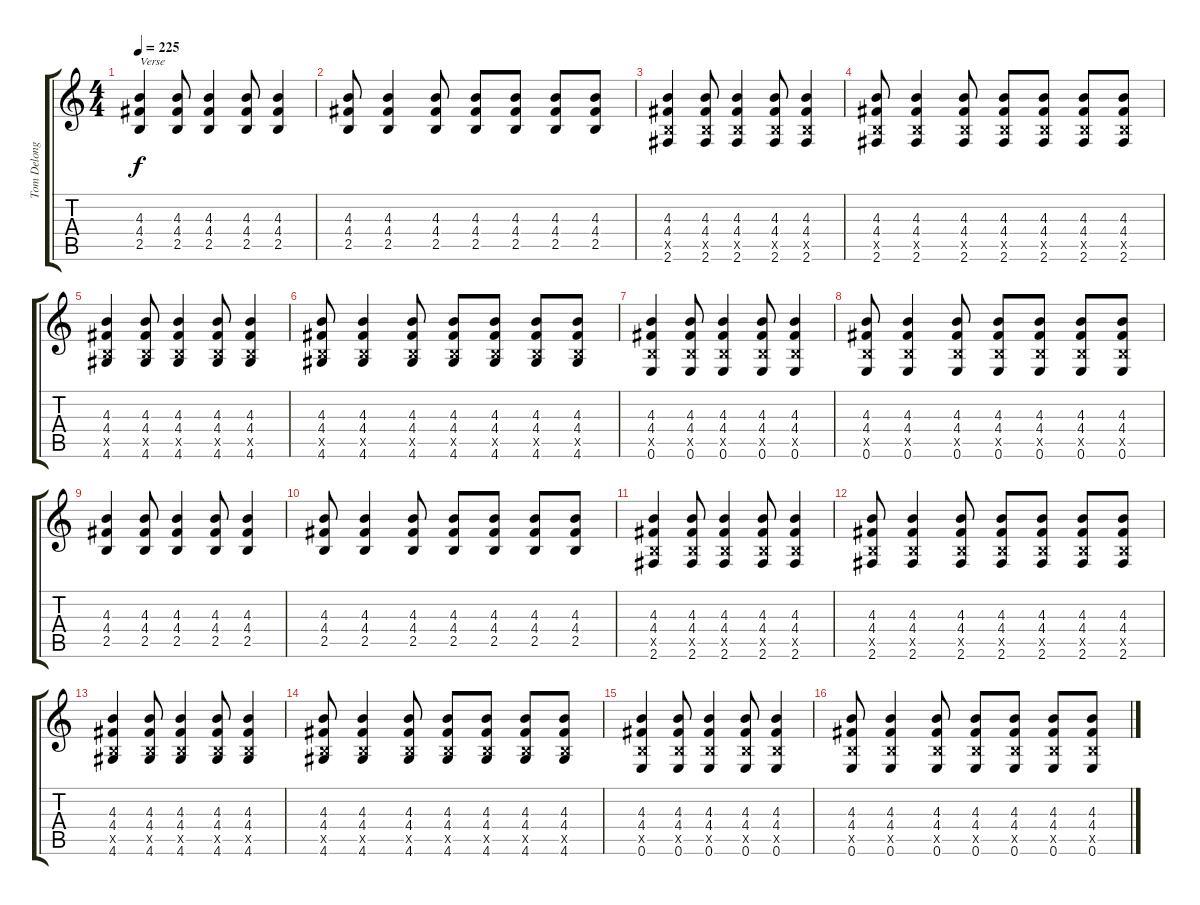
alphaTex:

\track ("Tom Delonge (Guitar)" "Tom Delong") {instrument acousticguitarnylon}
\staff {score tabs}
\tuning (E4 B3 G3 D3 A2 E2) {hide}
\ts (4 4)
\tempo 225
\clef g2
\ks c
(4.3 4.4 2.5).4{txt "Verse" dy f} (4.3 4.4 2.5).8 (4.3 4.4 2.5).4 (4.3 4.4 2.5).8 (4.3 4.4 2.5).4 |
(4.3 4.4 2.5).8 (4.3 4.4 2.5).4 (4.3 4.4 2.5).8 (4.3 4.4 2.5).8 (4.3 4.4 2.5).8 (4.3 4.4 2.5).8 (4.3 4.4 2.5).8 |
(4.3 4.4 2.5{x} 2.6).4 (4.3 4.4 2.5{x} 2.6).8 (4.3 4.4 2.5{x} 2.6).4 (4.3 4.4 2.5{x} 2.6).8 (4.3 4.4 2.5{x} 2.6).4 |
(4.3 4.4 2.5{x} 2.6).8 (4.3 4.4 2.5{x} 2.6).4 (4.3 4.4 2.5{x} 2.6).8 (4.3 4.4 2.5{x} 2.6).8 (4.3 4.4 2.5{x} 2.6).8 (4.3 4.4 2.5{x} 2.6).8 (4.3 4.4 2.5{x} 2.6).8 |
(4.3 4.4 2.5{x} 4.6).4 (4.3 4.4 2.5{x} 4.6).8 (4.3 4.4 2.5{x} 4.6).4 (4.3 4.4 2.5{x} 4.6).8 (4.3 4.4 2.5{x} 4.6).4 |
(4.3 4.4 2.5{x} 4.6).8 (4.3 4.4 2.5{x} 4.6).4 (4.3 4.4 2.5{x} 4.6).8 (4.3 4.4 2.5{x} 4.6).8 (4.3 4.4 2.5{x} 4.6).8 (4.3 4.4 2.5{x} 4.6).8 (4.3 4.4 2.5{x} 4.6).8 |
(4.3 4.4 2.5{x} 0.6).4 (4.3 4.4 2.5{x} 0.6).8 (4.3 4.4 2.5{x} 0.6).4 (4.3 4.4 2.5{x} 0.6).8 (4.3 4.4 2.5{x} 0.6).4 |
(4.3 4.4 2.5{x} 0.6).8 (4.3 4.4 2.5{x} 0.6).4 (4.3 4.4 2.5{x} 0.6).8 (4.3 4.4 2.5{x} 0.6).8 (4.3 4.4 2.5{x} 0.6).8 (4.3 4.4 2.5{x} 0.6).8 (4.3 4.4 2.5{x} 0.6).8 |
(4.3 4.4 2.5).4 (4.3 4.4 2.5).8 (4.3 4.4 2.5).4 (4.3 4.4 2.5).8 (4.3 4.4 2.5).4 |
(4.3 4.4 2.5).8 (4.3 4.4 2.5).4 (4.3 4.4 2.5).8 (4.3 4.4 2.5).8 (4.3 4.4 2.5).8 (4.3 4.4 2.5).8 (4.3 4.4 2.5).8 |
(4.3 4.4 2.5{x} 2.6).4 (4.3 4.4 2.5{x} 2.6).8 (4.3 4.4 2.5{x} 2.6).4 (4.3 4.4 2.5{x} 2.6).8 (4.3 4.4 2.5{x} 2.6).4 |
(4.3 4.4 2.5{x} 2.6).8 (4.3 4.4 2.5{x} 2.6).4 (4.3 4.4 2.5{x} 2.6).8 (4.3 4.4 2.5{x} 2.6).8 (4.3 4.4 2.5{x} 2.6).8 (4.3 4.4 2.5{x} 2.6).8 (4.3 4.4 2.5{x} 2.6).8 |
(4.3 4.4 2.5{x} 4.6).4 (4.3 4.4 2.5{x} 4.6).8 (4.3 4.4 2.5{x} 4.6).4 (4.3 4.4 2.5{x} 4.6).8 (4.3 4.4 2.5{x} 4.6).4 |
(4.3 4.4 2.5{x} 4.6).8 (4.3 4.4 2.5{x} 4.6).4 (4.3 4.4 2.5{x} 4.6).8 (4.3 4.4 2.5{x} 4.6).8 (4.3 4.4 2.5{x} 4.6).8 (4.3 4.4 2.5{x} 4.6).8 (4.3 4.4 2.5{x} 4.6).8 |
(4.3 4.4 2.5{x} 0.6).4 (4.3 4.4 2.5{x} 0.6).8 (4.3 4.4 2.5{x} 0.6).4 (4.3 4.4 2.5{x} 0.6).8 (4.3 4.4 2.5{x} 0.6).4 |
(4.3 4.4 2.5{x} 0.6).8 (4.3 4.4 2.5{x} 0.6).4 (4.3 4.4 2.5{x} 0.6).8 (4.3 4.4 2.5{x} 0.6).8 (4.3 4.4 2.5{x} 0.6).8 (4.3 4.4 2.5{x} 0.6).8 (4.3 4.4 2.5{x} 0.6).8
